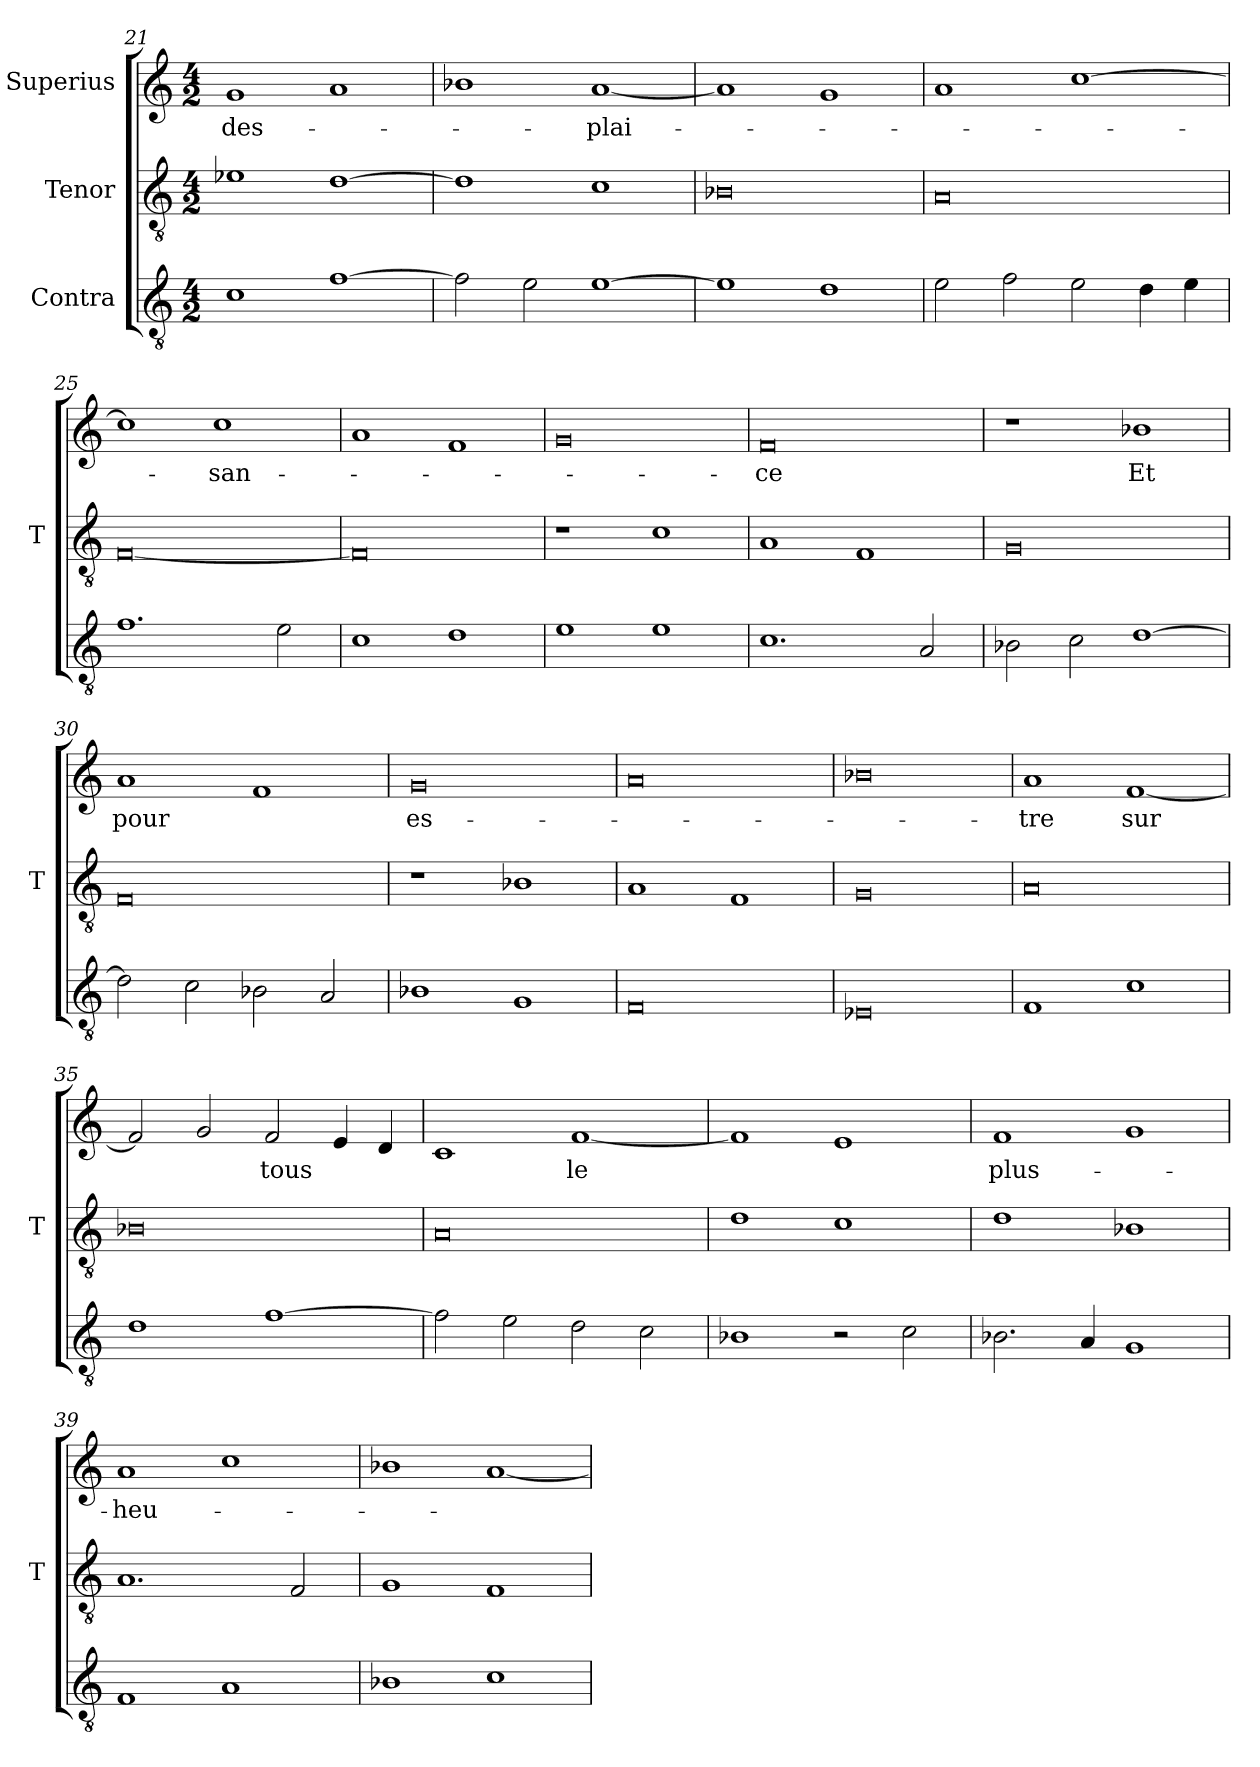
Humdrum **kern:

**kern	**kern	**kern	**text
*part3	*part2	*part1	*part1
*staff3	*staff2	*staff1	*staff1
*I"Contra	*I"Tenor	*I"Superius	*
*	*I'T	*	*
*clefGv2	*clefGv2	*clefG2	*
*M4/2	*M4/2	*M4/2	*
=21	=21	=21	=21
1c	1e-X	1g	des-
[1f	[1d	1a	.
=22	=22	=22	=22
2f]	1d]	1b-X	.
2e	.	.	.
[1e	1c	[1a	-plai-
=23	=23	=23	=23
1e]	0B-X	1a]	.
1d	.	1g	.
=24	=24	=24	=24
2e	0A	1a	.
2f	.	.	.
2e	.	[1cc	.
4d	.	.	.
4e	.	.	.
=25	=25	=25	=25
1.f	[0F	1cc]	.
.	.	1cc	-san-
2e	.	.	.
=26	=26	=26	=26
1c	0F]	1a	.
1d	.	1f	.
=27	=27	=27	=27
1e	1r	0g	.
1e	1c	.	.
=28	=28	=28	=28
1.c	1A	0f	-ce
.	1F	.	.
2A	.	.	.
=29	=29	=29	=29
2B-X	0G	1r	.
2c	.	.	.
[1d	.	1b-X	-Et
=30	=30	=30	=30
2d]	0F	1a	-pour
2c	.	.	.
2B-X	.	1f	.
2A	.	.	.
=31	=31	=31	=31
1B-X	1r	0g	es-
1G	1B-X	.	.
=32	=32	=32	=32
0F	1A	0a	.
.	1F	.	.
=33	=33	=33	=33
0E-X	0G	0b-X	.
=34	=34	=34	=34
1F	0A	1a	-tre
1c	.	[1f	-sur
=35	=35	=35	=35
1d	0B-X	2f]	.
.	.	2g	.
[1f	.	2f	-tous
.	.	4e	.
.	.	4d	.
=36	=36	=36	=36
2f]	0A	1c	.
2e	.	.	.
2d	.	[1f	-le
2c	.	.	.
=37	=37	=37	=37
1B-X	1d	1f]	.
2r	1c	1e	.
2c	.	.	.
=38	=38	=38	=38
2.B-X	1d	1f	plus-
4A	.	.	.
1G	1B-X	1g	.
=39	=39	=39	=39
1F	1.A	1a	-heu-
1A	.	1cc	.
.	2F	.	.
=40	=40	=40	=40
1B-X	1G	1b-X	.
1c	1F	[1a	.
=	=	=	=
*-	*-	*-	*-
